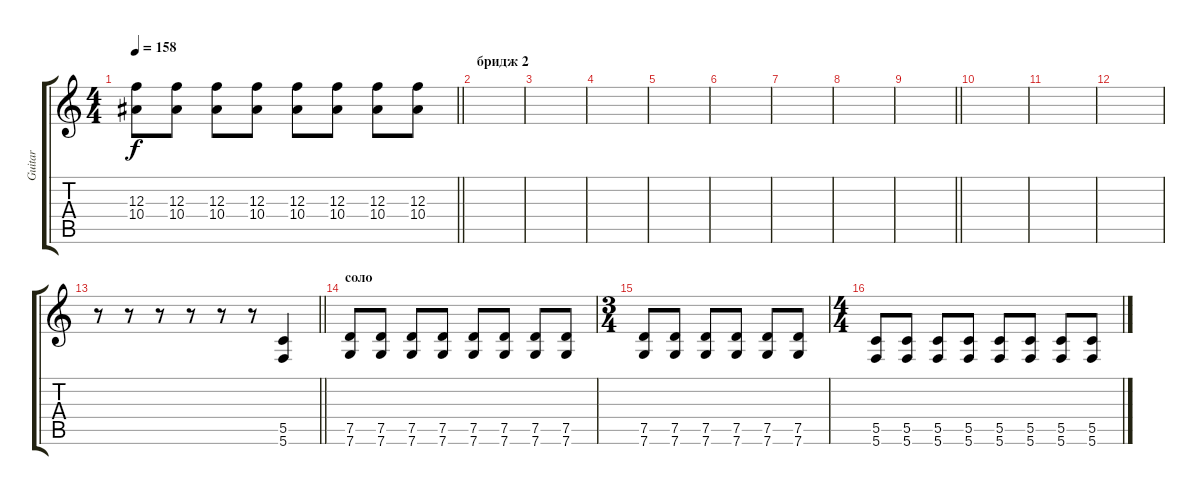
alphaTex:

\track ("Guitar" "Guitar") {instrument distortionguitar}
\staff {score tabs}
\tuning (D4 A3 F3 C3 G2 C2) {hide}
\ts (4 4)
\tempo 158
\clef g2
\barLineRight lightlight
\ks c
(12.3 10.4).8{dy f} (12.3 10.4).8 (12.3 10.4).8 (12.3 10.4).8 (12.3 10.4).8 (12.3 10.4).8 (12.3 10.4).8 (12.3 10.4).8 |
\section ("" "бридж 2")
|
|
|
|
|
|
|
\barLineRight lightlight
|
\section ("" "")
|
|
|
\barLineRight lightlight
r.8 r.8 r.8 r.8 r.8 r.8 (5.5 5.6).4 |
\section ("" "соло")
(7.5 7.6).8 (7.5 7.6).8 (7.5 7.6).8 (7.5 7.6).8 (7.5 7.6).8 (7.5 7.6).8 (7.5 7.6).8 (7.5 7.6).8 |
\ts (3 4)
(7.5 7.6).8 (7.5 7.6).8 (7.5 7.6).8 (7.5 7.6).8 (7.5 7.6).8 (7.5 7.6).8 |
\ts (4 4)
(5.5 5.6).8 (5.5 5.6).8 (5.5 5.6).8 (5.5 5.6).8 (5.5 5.6).8 (5.5 5.6).8 (5.5 5.6).8 (5.5 5.6).8
